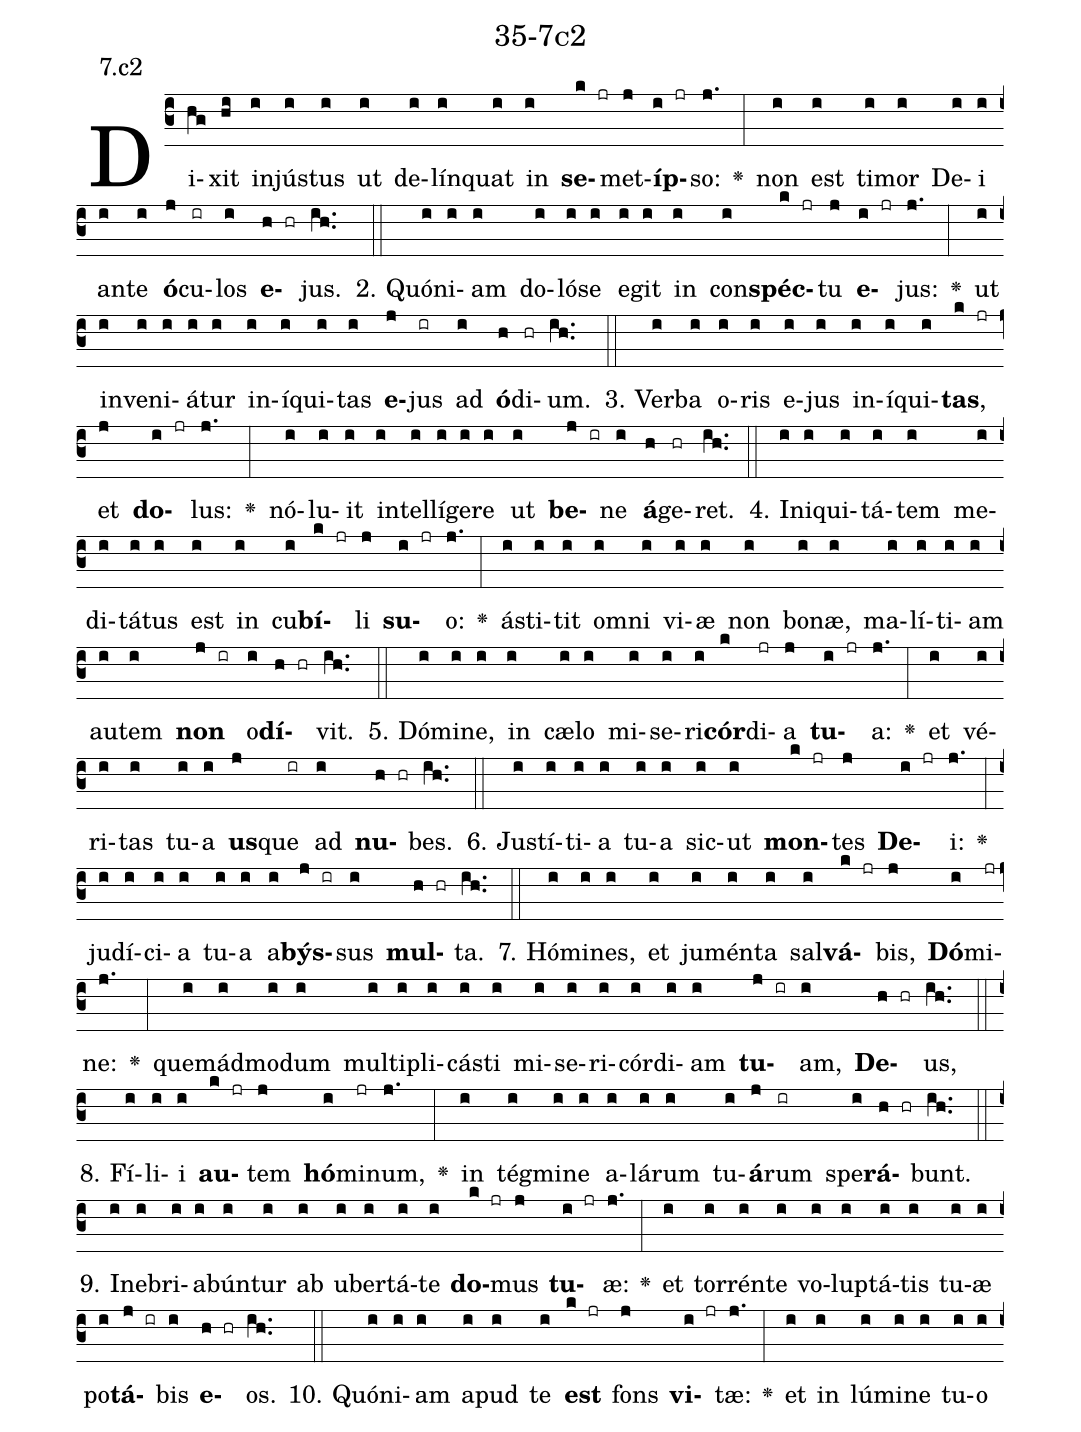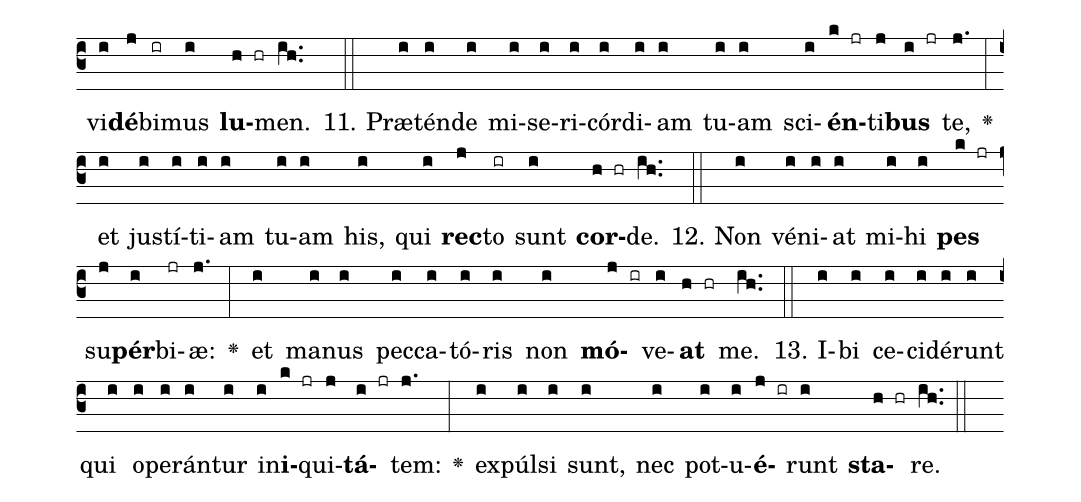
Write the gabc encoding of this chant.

name: 35-7c2;
annotation: 7.c2;
%%
(c3)Di(hg)xit(hi) in(i)jús(i)tus(i) ut(i) de(i)lín(i)quat(i) in(i) <b>se</b>(k jr)met(j)<b>íp</b>(i jr)so:(j.) <v>\greheightstar</v>(:) non(i) est(i) ti(i)mor(i) De(i)i(i) an(i)te(i) <b>ó</b>(j)cu(ir)los(i) <b>e</b>(h hr)jus.(ih..) (::)
2. Quón(i)i(i)am(i) do(i)ló(i)se(i) e(i)git(i) in(i) con(i)<b>spéc</b>(k jr)tu(j) <b>e</b>(i jr)jus:(j.) <v>\greheightstar</v>(:) ut(i) in(i)ve(i)ni(i)á(i)tur(i) in(i)í(i)qui(i)tas(i) <b>e</b>(j)jus(ir) ad(i) <b>ó</b>(h)di(hr)um.(ih..) (::)
3. Ver(i)ba(i) o(i)ris(i) e(i)jus(i) in(i)í(i)qui(i)<b>tas</b>,(k jr) et(j) <b>do</b>(i jr)lus:(j.) <v>\greheightstar</v>(:) nó(i)lu(i)it(i) in(i)tel(i)lí(i)ge(i)re(i) ut(i) <b>be</b>(j ir)ne(i) <b>á</b>(h)ge(hr)ret.(ih..) (::)
4. In(i)i(i)qui(i)tá(i)tem(i) me(i)di(i)tá(i)tus(i) est(i) in(i) cu(i)<b>bí</b>(k jr)li(j) <b>su</b>(i jr)o:(j.) <v>\greheightstar</v>(:) á(i)sti(i)tit(i) om(i)ni(i) vi(i)æ(i) non(i) bo(i)næ,(i) ma(i)lí(i)ti(i)am(i) au(i)tem(i) <b>non</b>(j ir) o(i)<b>dí</b>(h hr)vit.(ih..) (::)
5. Dó(i)mi(i)ne,(i) in(i) cæ(i)lo(i) mi(i)se(i)ri(i)<b>cór</b>(k)di(jr)a(j) <b>tu</b>(i jr)a:(j.) <v>\greheightstar</v>(:) et(i) vé(i)ri(i)tas(i) tu(i)a(i) <b>us</b>(j)que(ir) ad(i) <b>nu</b>(h hr)bes.(ih..) (::)
6. Jus(i)tí(i)ti(i)a(i) tu(i)a(i) sic(i)ut(i) <b>mon</b>(k jr)tes(j) <b>De</b>(i jr)i:(j.) <v>\greheightstar</v>(:) ju(i)dí(i)ci(i)a(i) tu(i)a(i) a(i)<b>býs</b>(j ir)sus(i) <b>mul</b>(h hr)ta.(ih..) (::)
7. Hó(i)mi(i)nes,(i) et(i) ju(i)mén(i)ta(i) sal(i)<b>vá</b>(k jr)bis,(j) <b>Dó</b>(i)mi(jr)ne:(j.) <v>\greheightstar</v>(:) quem(i)ád(i)mo(i)dum(i) mul(i)ti(i)pli(i)cás(i)ti(i) mi(i)se(i)ri(i)cór(i)di(i)am(i) <b>tu</b>(j ir)am,(i) <b>De</b>(h hr)us,(ih..) (::)
8. Fí(i)li(i)i(i) <b>au</b>(k jr)tem(j) <b>hó</b>(i)mi(jr)num,(j.) <v>\greheightstar</v>(:) in(i) tég(i)mi(i)ne(i) a(i)lá(i)rum(i) tu(i)<b>á</b>(j)rum(ir) spe(i)<b>rá</b>(h hr)bunt.(ih..) (::)
9. In(i)e(i)bri(i)a(i)bún(i)tur(i) ab(i) u(i)ber(i)tá(i)te(i) <b>do</b>(k jr)mus(j) <b>tu</b>(i jr)æ:(j.) <v>\greheightstar</v>(:) et(i) tor(i)rén(i)te(i) vo(i)lup(i)tá(i)tis(i) tu(i)æ(i) po(i)<b>tá</b>(j ir)bis(i) <b>e</b>(h hr)os.(ih..) (::)
10. Quón(i)i(i)am(i) a(i)pud(i) te(i) <b>est</b>(k jr) fons(j) <b>vi</b>(i jr)tæ:(j.) <v>\greheightstar</v>(:) et(i) in(i) lú(i)mi(i)ne(i) tu(i)o(i) vi(i)<b>dé</b>(j)bi(ir)mus(i) <b>lu</b>(h hr)men.(ih..) (::)
11. Præ(i)tén(i)de(i) mi(i)se(i)ri(i)cór(i)di(i)am(i) tu(i)am(i) sci(i)<b>én</b>(k jr)ti(j)<b>bus</b>(i jr) te,(j.) <v>\greheightstar</v>(:) et(i) jus(i)tí(i)ti(i)am(i) tu(i)am(i) his,(i) qui(i) <b>rec</b>(j)to(ir) sunt(i) <b>cor</b>(h hr)de.(ih..) (::)
12. Non(i) vé(i)ni(i)at(i) mi(i)hi(i) <b>pes</b>(k jr) su(j)<b>pér</b>(i)bi(jr)æ:(j.) <v>\greheightstar</v>(:) et(i) ma(i)nus(i) pec(i)ca(i)tó(i)ris(i) non(i) <b>mó</b>(j ir)ve(i)<b>at</b>(h hr) me.(ih..) (::)
13. I(i)bi(i) ce(i)ci(i)dé(i)runt(i) qui(i) o(i)pe(i)rán(i)tur(i) in(i)<b>i</b>(k jr)qui(j)<b>tá</b>(i jr)tem:(j.) <v>\greheightstar</v>(:) ex(i)púl(i)si(i) sunt,(i) nec(i) pot(i)u(i)<b>é</b>(j ir)runt(i) <b>sta</b>(h hr)re.(ih..) (::)
